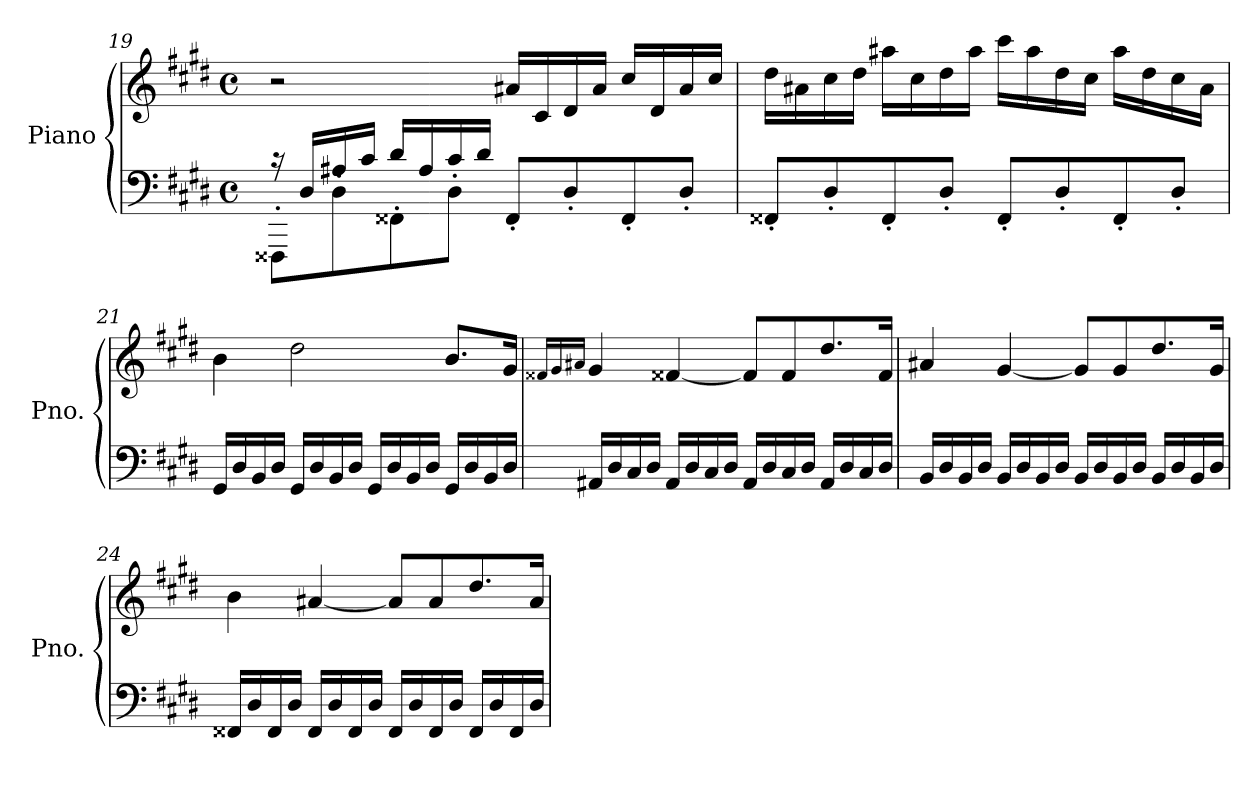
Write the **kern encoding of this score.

**kern	**kern
*part1	*part1
*staff2	*staff1
*I"Piano	*
*I'Pno.	*
!!LO:LB:g=z
*clefF4	*clefG2
*k[f#c#g#d#]	*k[f#c#g#d#]
*M4/4	*M4/4
*met(c)	*met(c)
=19	=19
*^	*
8FFF##X'\L	16rc	2r
.	16D#/LL	.
8D#'\	16A#X/	.
.	16c#/JJ	.
8FF##X'\	16d#/LL	.
.	16A#/	.
8D#'\J	16c#/	.
.	16d#/JJ	.
8FF##'/L	2ryy	16a#X/LL
.	.	16c#/
8D#'/	.	16d#/
.	.	16a#/JJ
8FF##'/	.	16cc#/LL
.	.	16d#/
8D#'/J	.	16a#/
.	.	16cc#/JJ
*v	*v	*
=20	=20
8FF##X'/L	16dd#\LL
.	16a#X\
8D#'/	16cc#\
.	16dd#\JJ
8FF##'/	16aa#X\LL
.	16cc#\
8D#'/J	16dd#\
.	16aa#\JJ
8FF##'/L	16ccc#\LL
.	16aa#\
8D#'/	16dd#\
.	16cc#\JJ
8FF##'/	16aa#\LL
.	16dd#\
8D#'/J	16cc#\
.	16a#\JJ
=21	=21
16GG#/LL	4b\
16D#/	.
16BB/	.
16D#/JJ	.
16GG#/LL	2dd#\
16D#/	.
16BB/	.
16D#/JJ	.
16GG#/LL	.
16D#/	.
16BB/	.
16D#/JJ	.
16GG#/LL	8.b/L
16D#/	.
16BB/	.
16D#/JJ	16g#/Jk
!!LO:PB:g=z
=22	=22
.	16qf##X/LL
.	16qg#/
.	16qa#X/JJ
16AA#X/LL	4g#/
16D#/	.
16C#/	.
16D#/JJ	.
16AA#/LL	[4f##/
16D#/	.
16C#/	.
16D#/JJ	.
16AA#/LL	8f##/L]
16D#/	.
16C#/	8f##/
16D#/JJ	.
16AA#/LL	8.dd#/
16D#/	.
16C#/	.
16D#/JJ	16f##/Jk
=23	=23
16BB/LL	4a#X/
16D#/	.
16BB/	.
16D#/JJ	.
16BB/LL	[4g#/
16D#/	.
16BB/	.
16D#/JJ	.
16BB/LL	8g#/L]
16D#/	.
16BB/	8g#/
16D#/JJ	.
16BB/LL	8.dd#/
16D#/	.
16BB/	.
16D#/JJ	16g#/Jk
=24	=24
16FF##X/LL	4b\
16D#/	.
16FF##/	.
16D#/JJ	.
16FF##/LL	[4a#X/
16D#/	.
16FF##/	.
16D#/JJ	.
16FF##/LL	8a#/L]
16D#/	.
16FF##/	8a#/
16D#/JJ	.
16FF##/LL	8.dd#/
16D#/	.
16FF##/	.
16D#/JJ	16a#/Jk
=	=
*-	*-
